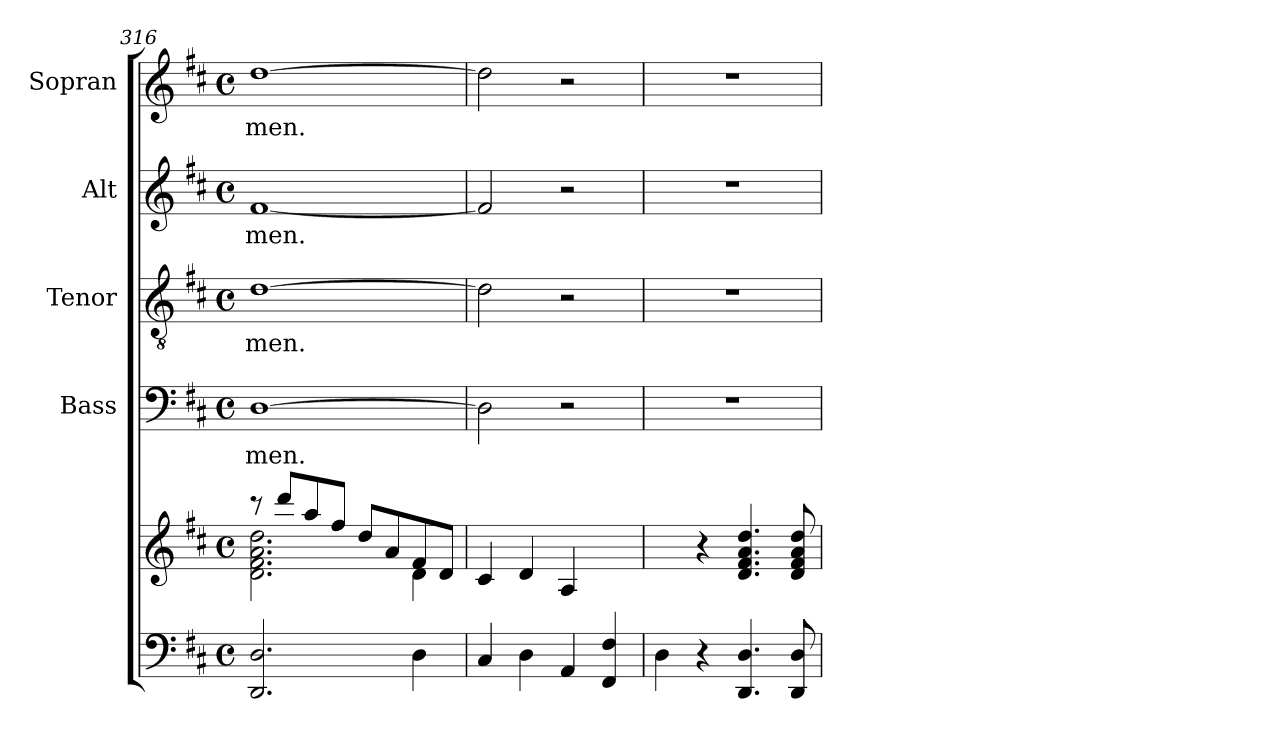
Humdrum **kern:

**kern	**kern	**kern	**text	**kern	**text	**kern	**text	**kern	**text
*part5	*part5	*part4	*part4	*part3	*part3	*part2	*part2	*part1	*part1
*staff6	*staff5	*staff4	*staff4	*staff3	*staff3	*staff2	*staff2	*staff1	*staff1
*	*	*I"Bass	*	*I"Tenor	*	*I"Alt	*	*I"Sopran	*
*	*	*I'B.	*	*I'T.	*	*I'A.	*	*I'S.	*
*clefF4	*clefG2	*clefF4	*	*clefGv2	*	*clefG2	*	*clefG2	*
*k[f#c#]	*k[f#c#]	*k[f#c#]	*	*k[f#c#]	*	*k[f#c#]	*	*k[f#c#]	*
*D:	*D:	*D:	*	*D:	*	*D:	*	*D:	*
*M4/4	*M4/4	*M4/4	*	*M4/4	*	*M4/4	*	*M4/4	*
*met(c)	*met(c)	*met(c)	*	*met(c)	*	*met(c)	*	*met(c)	*
=316	=316	=316	=316	=316	=316	=316	=316	=316	=316
*	*^	*	*	*	*	*	*	*	*
!	!	!	!	!LO:LY:b	!	!LO:LY:b	!	!LO:LY:b	!	!LO:LY:b
2.DD/ 2.D/	8rbb	2.d\ 2.f#\ 2.a\ 2.dd\	[1D	-men.	[1d	-men.	[1f#	-men.	[1dd	-men.
.	8ddd/L	.	.	.	.	.	.	.	.	.
.	8aa/	.	.	.	.	.	.	.	.	.
.	8ff#/J	.	.	.	.	.	.	.	.	.
.	8dd/L	.	.	.	.	.	.	.	.	.
.	8a/	.	.	.	.	.	.	.	.	.
4D\	8f#/	4d\	.	.	.	.	.	.	.	.
.	8d/J	.	.	.	.	.	.	.	.	.
*	*v	*v	*	*	*	*	*	*	*	*
=317	=317	=317	=317	=317	=317	=317	=317	=317	=317
4C#/	4c#/	2D\]	.	2d\]	.	2f#/]	.	2dd\]	.
4D\	4d/	.	.	.	.	.	.	.	.
4AA/	4A/	2r	.	2r	.	2r	.	2r	.
4FF#/ 4F#/	4ryy	.	.	.	.	.	.	.	.
=318	=318	=318	=318	=318	=318	=318	=318	=318	=318
4D\	4ryy	1r	.	1r	.	1r	.	1r	.
4r	4r	.	.	.	.	.	.	.	.
4.DD/ 4.D/	4.d/ 4.f#/ 4.a/ 4.dd/	.	.	.	.	.	.	.	.
8DD/ 8D/	8d/ 8f#/ 8a/ 8dd/	.	.	.	.	.	.	.	.
=	=	=	=	=	=	=	=	=	=
*-	*-	*-	*-	*-	*-	*-	*-	*-	*-
